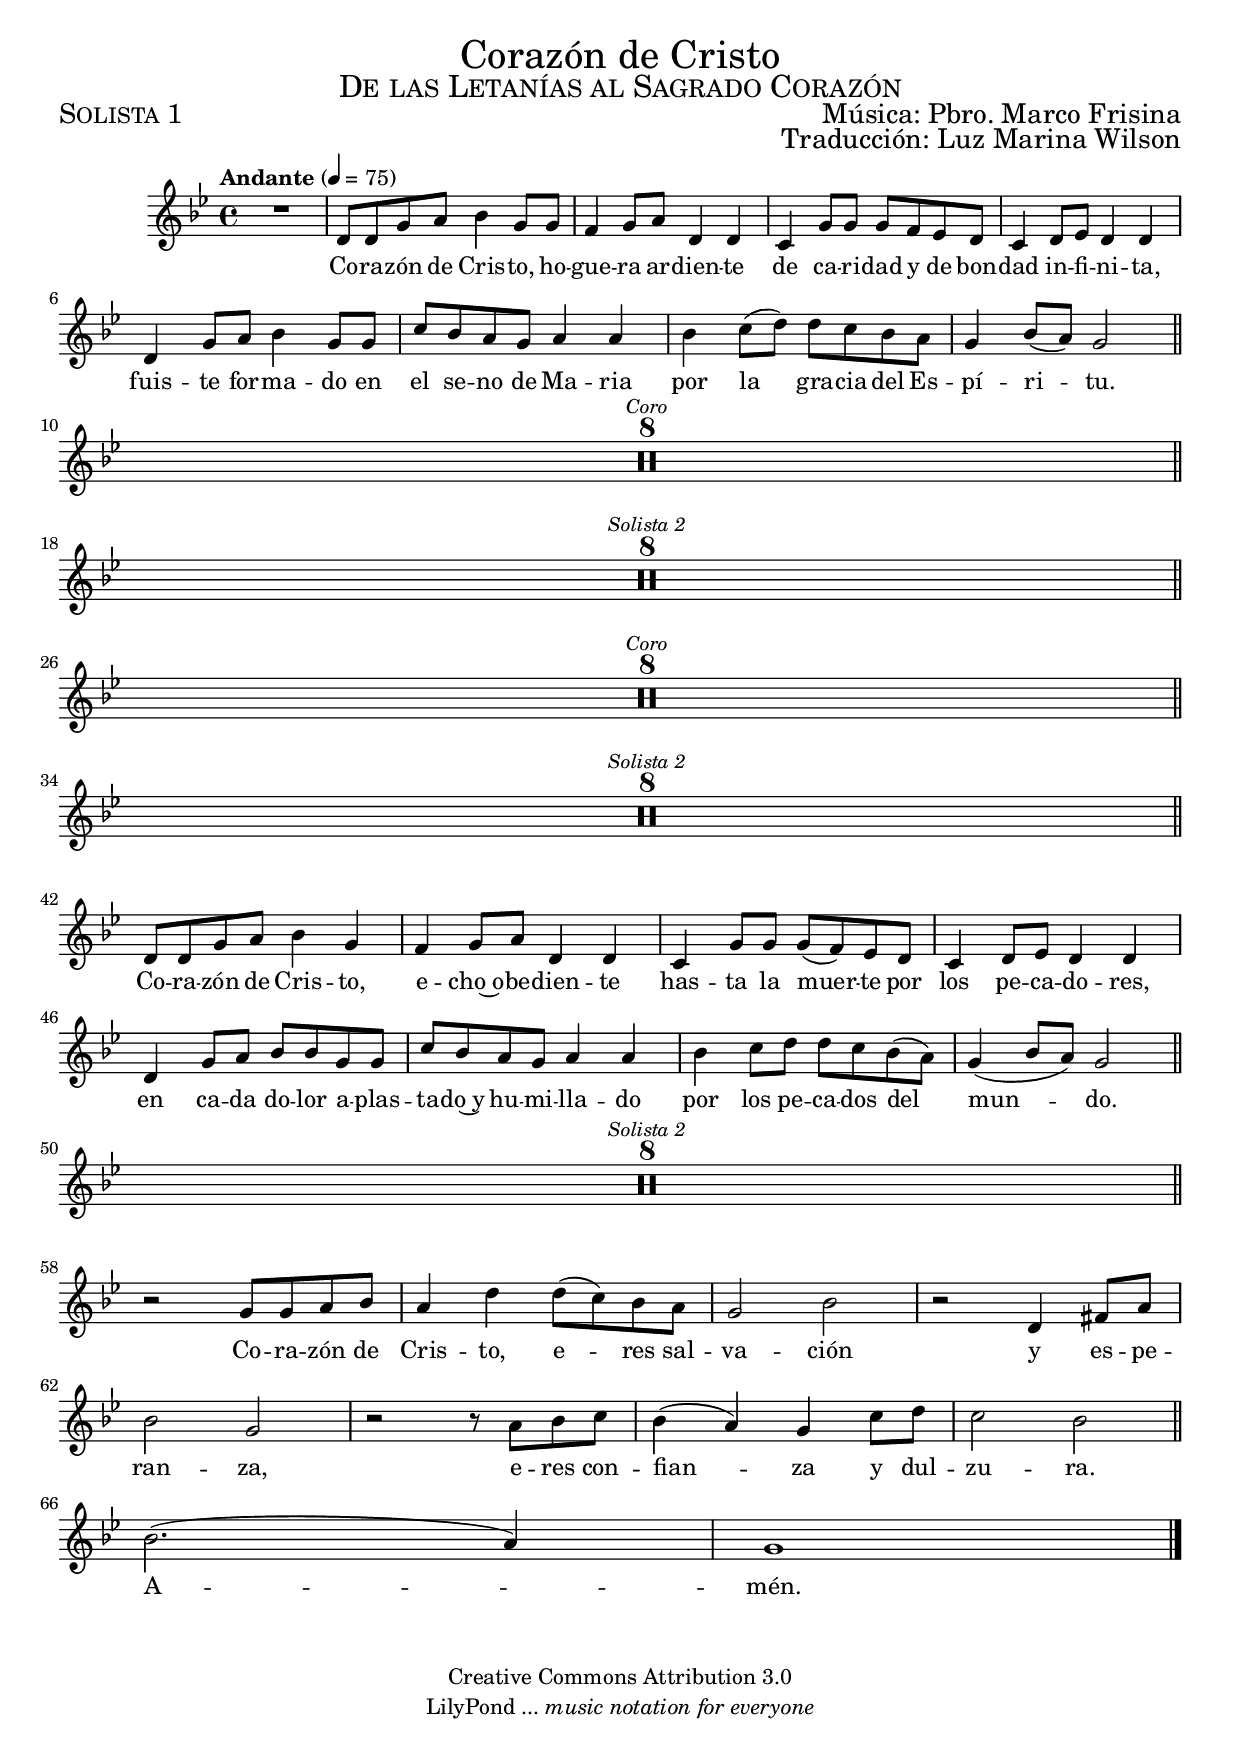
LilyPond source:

% ****************************************************************
%	Corazon de Cristo - Solista 1
%	by serach.sam@
% ****************************************************************
\language "espanol"
\version "2.19.80"

% --- Includes
\include "global.ily"
% --- Musica
solistaUno = \relative do'' {
  \compressFullBarRests
  \dynamicUp
  %Escribir la musica aqui...
  R1
  re,8 re sol la sib4 sol8 sol |
  fa4 sol8 la re,4 re |
  do4 sol'8 sol sol fa mib re |
  do4 re8 mib re4 re |
  re4 sol8 la sib4 sol8 sol |
  do8 sib la sol la4 la |
  sib4 do8( re) re do sib la |
  sol4 sib8( la) sol2 | \break
  
  R1*8^\markup{ \small \italic "Coro"} | \break
  
  R1*8^\markup{ \small \italic "Solista 2"} | \break
  
  R1*8^\markup{ \small \italic "Coro"} | \break
  
  R1*8^\markup{ \small \italic "Solista 2"} | \break
  re8 re sol la sib4 sol |
  fa4 sol8 la re,4 re |
  do4 sol'8 sol sol( fa) mib re |
  do4 re8 mib re4 re | \break
  re4 sol8 la sib sib sol8 sol |
  do8 sib la sol la4 la |
  sib4 do8 re re do sib( la) |
  sol4( sib8 la) sol2 | \break
    
  R1*8^\markup{ \small \italic "Solista 2"} | \break
  r2 sol8 sol la sib |
  la4 re re8( do) sib la |
  sol2 sib |
  r2 re,4 fas8 la | \break
  sib2 sol |
  r2 r8 la sib do |
  sib4( la) sol do8 re |
  do2 sib | \break
  
  sib2.( la4) |
  sol1 |
}

% --- Letra
letraSolistaUno = \lyricmode {
  % la letra va aqui.
  Co -- ra -- zón de Cris -- to, ho -- gue -- ra ar --  dien -- te
  de ca -- ri -- dad y de bon -- dad in -- fi -- ni -- ta,
  fuis -- te for -- ma -- do en el se -- no  de Ma -- ria
  por la gra -- cia del Es -- pí -- ri -- tu.
  
  Co -- ra -- zón de Cris -- to, e -- cho~o -- be -- dien -- te
  has -- ta la muer -- te por los pe -- ca -- do -- res,
  en ca -- da do -- lor a -- plas -- ta -- do~y hu -- mi -- lla -- do
  por los pe -- ca -- dos del mun -- do.
  
  Co -- ra -- zón de Cris -- to, 
  e -- res sal -- va -- ción y es -- pe -- ran -- za,
  e -- res con -- fian -- za y dul -- zu -- ra.
  
  A -- mén.
}


% --- Tamaño del pentagrama
#(set-global-staff-size 19)


% --- Cabecera
\markup { \fill-line { \center-column { \fontsize #5 "Corazón de Cristo" \fontsize #3 \caps "De las Letanías al Sagrado Corazón"} } }
\markup { \fill-line { \fontsize #2 \caps "Solista 1" \center-column { \fontsize #2 "Música: Pbro. Marco Frisina" } } }
\markup { \fill-line { "" \center-column { \fontsize #2 "Traducción: Luz Marina Wilson" } } }

\header {
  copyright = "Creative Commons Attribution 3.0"
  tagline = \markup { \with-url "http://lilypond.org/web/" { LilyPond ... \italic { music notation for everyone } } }
  breakbefore = ##t
}

% --- Partitura
\score {
  <<
    \new Staff {
      \new Voice = "solista" {
        <<
          %\set Staff.midiInstrument = #"piano"
          \global
          \solistaUno
        >>
      }
    }
    \new Lyrics{ \lyricsto "solista" { \letraSolistaUno } }
  >>
  \midi {}
  \layout {}
}

% --- Pagina
\paper {
  #(set-default-paper-size "letter")
  #(include-special-characters)
}